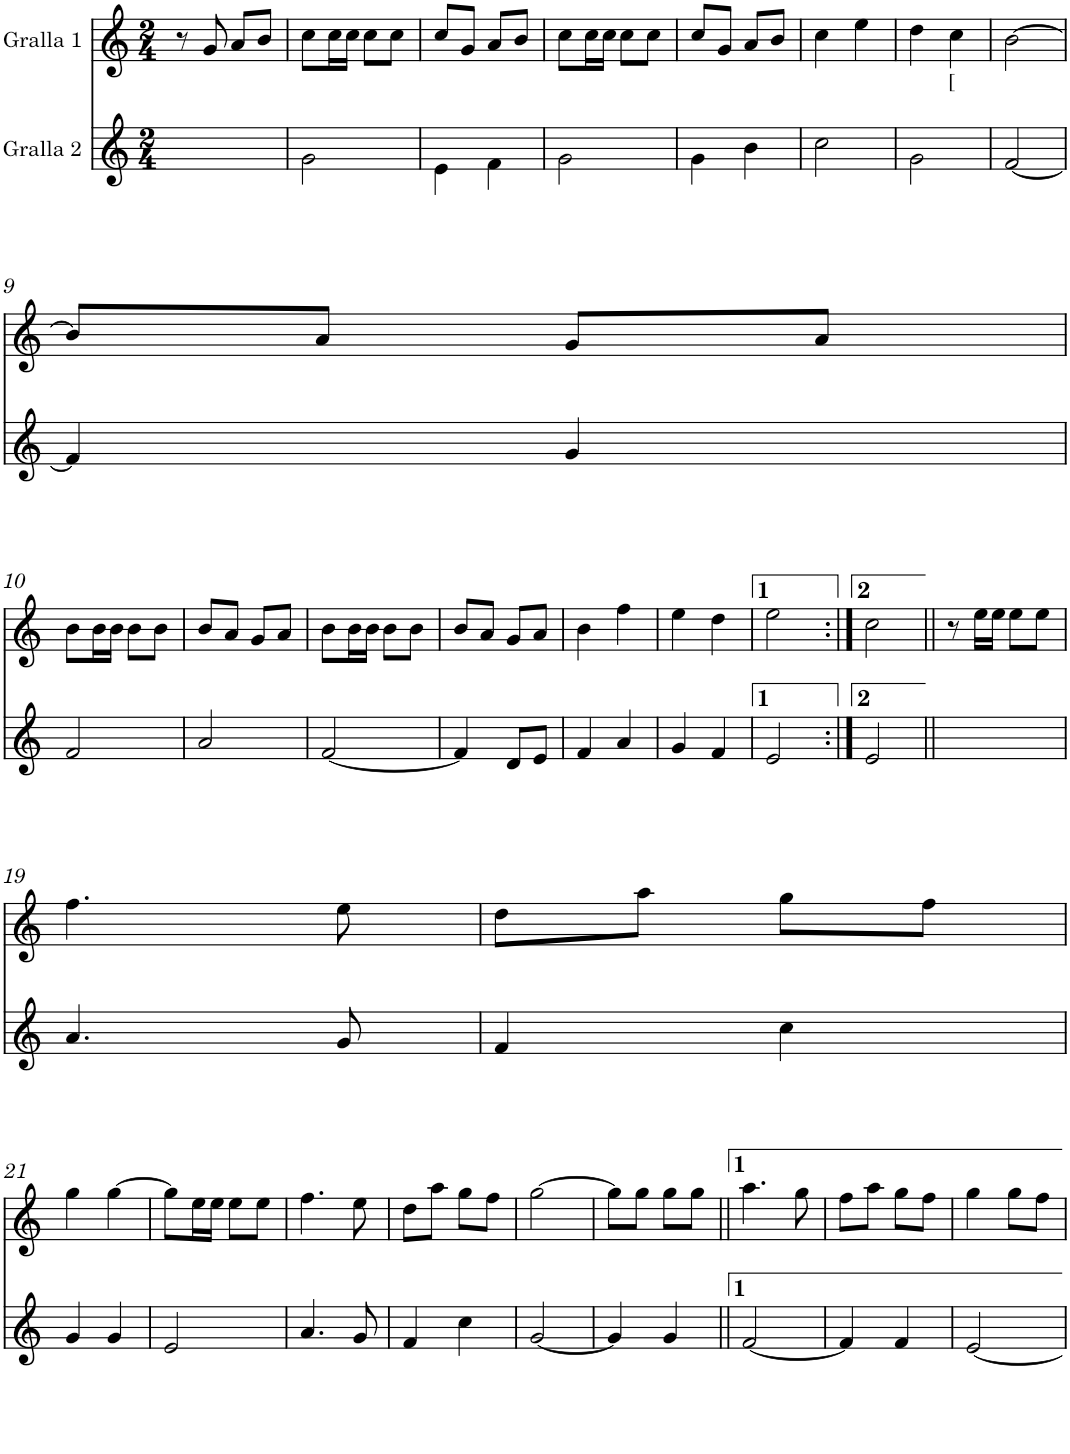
**kern	**kern
*part2	*part1
*staff2	*staff1
*I"Gralla 2	*I"Gralla 1
*clefG2	*clefG2
*k[]	*k[]
*M2/4	*M2/4
=1	=1
2ryy	8r
.	8g/
.	8a/L
.	8b/J
=2	=2
*^	*
2ryy	2g\	8cc\L
.	.	16cc\L
.	.	16cc\JJ
.	.	8cc\L
.	.	8cc\J
=3	=3	=3
2ryy	4e\	8cc/L
.	.	8g/J
.	4f\	8a/L
.	.	8b/J
=4	=4	=4
2ryy	2g\	8cc\L
.	.	16cc\L
.	.	16cc\JJ
.	.	8cc\L
.	.	8cc\J
=5	=5	=5
2ryy	4g\	8cc/L
.	.	8g/J
.	4b\	8a/L
.	.	8b/J
=6	=6	=6
2ryy	2cc\	4cc\
.	.	4ee\
=7	=7	=7
2ryy	2g\	4dd\
!	!	!LO:TX:b:t=[
.	.	4cc\
*v	*v	*
=8	=8
[2f/	[2b\
!!LO:LB:g=z
=9	=9
4f/]	8b/L]
.	8a/J
4g/	8g/L
.	8a/J
!!LO:LB:g=z
=10	=10
2f/	8b\L
.	16b\L
.	16b\JJ
.	8b\L
.	8b\J
=11	=11
2a/	8b/L
.	8a/J
.	8g/L
.	8a/J
=12	=12
[2f/	8b\L
.	16b\L
.	16b\JJ
.	8b\L
.	8b\J
=13	=13
4f/]	8b/L
.	8a/J
8d/L	8g/L
8e/J	8a/J
=14	=14
4f/	4b\
4a/	4ff\
=15	=15
4g/	4ee\
4f/	4dd\
=16	=16
2e/	2ee\
=17:|!	=17:|!
2e/	2cc\
=18||	=18||
2ryy	8r
.	16ee\LL
.	16ee\JJ
.	8ee\L
.	8ee\J
!!LO:LB:g=z
=19	=19
4.a/	4.ff\
8g/	8ee\
=20	=20
4f/	8dd\L
.	8aa\J
4cc\	8gg\L
.	8ff\J
!!LO:LB:g=z
=21	=21
4g/	4gg\
4g/	[4gg\
=22	=22
2e/	8gg\L]
.	16ee\L
.	16ee\JJ
.	8ee\L
.	8ee\J
=23	=23
4.a/	4.ff\
8g/	8ee\
=24	=24
4f/	8dd\L
.	8aa\J
4cc\	8gg\L
.	8ff\J
=25	=25
[2g/	[2gg\
=26	=26
4g/]	8gg\L]
.	8gg\J
4g/	8gg\L
.	8gg\J
=27||	=27||
[2f/	4.aa\
.	8gg\
=28	=28
4f/]	8ff\L
.	8aa\J
4f/	8gg\L
.	8ff\J
=29	=29
[2e/	4gg\
.	8gg\L
.	8ff\J
=	=
*-	*-
